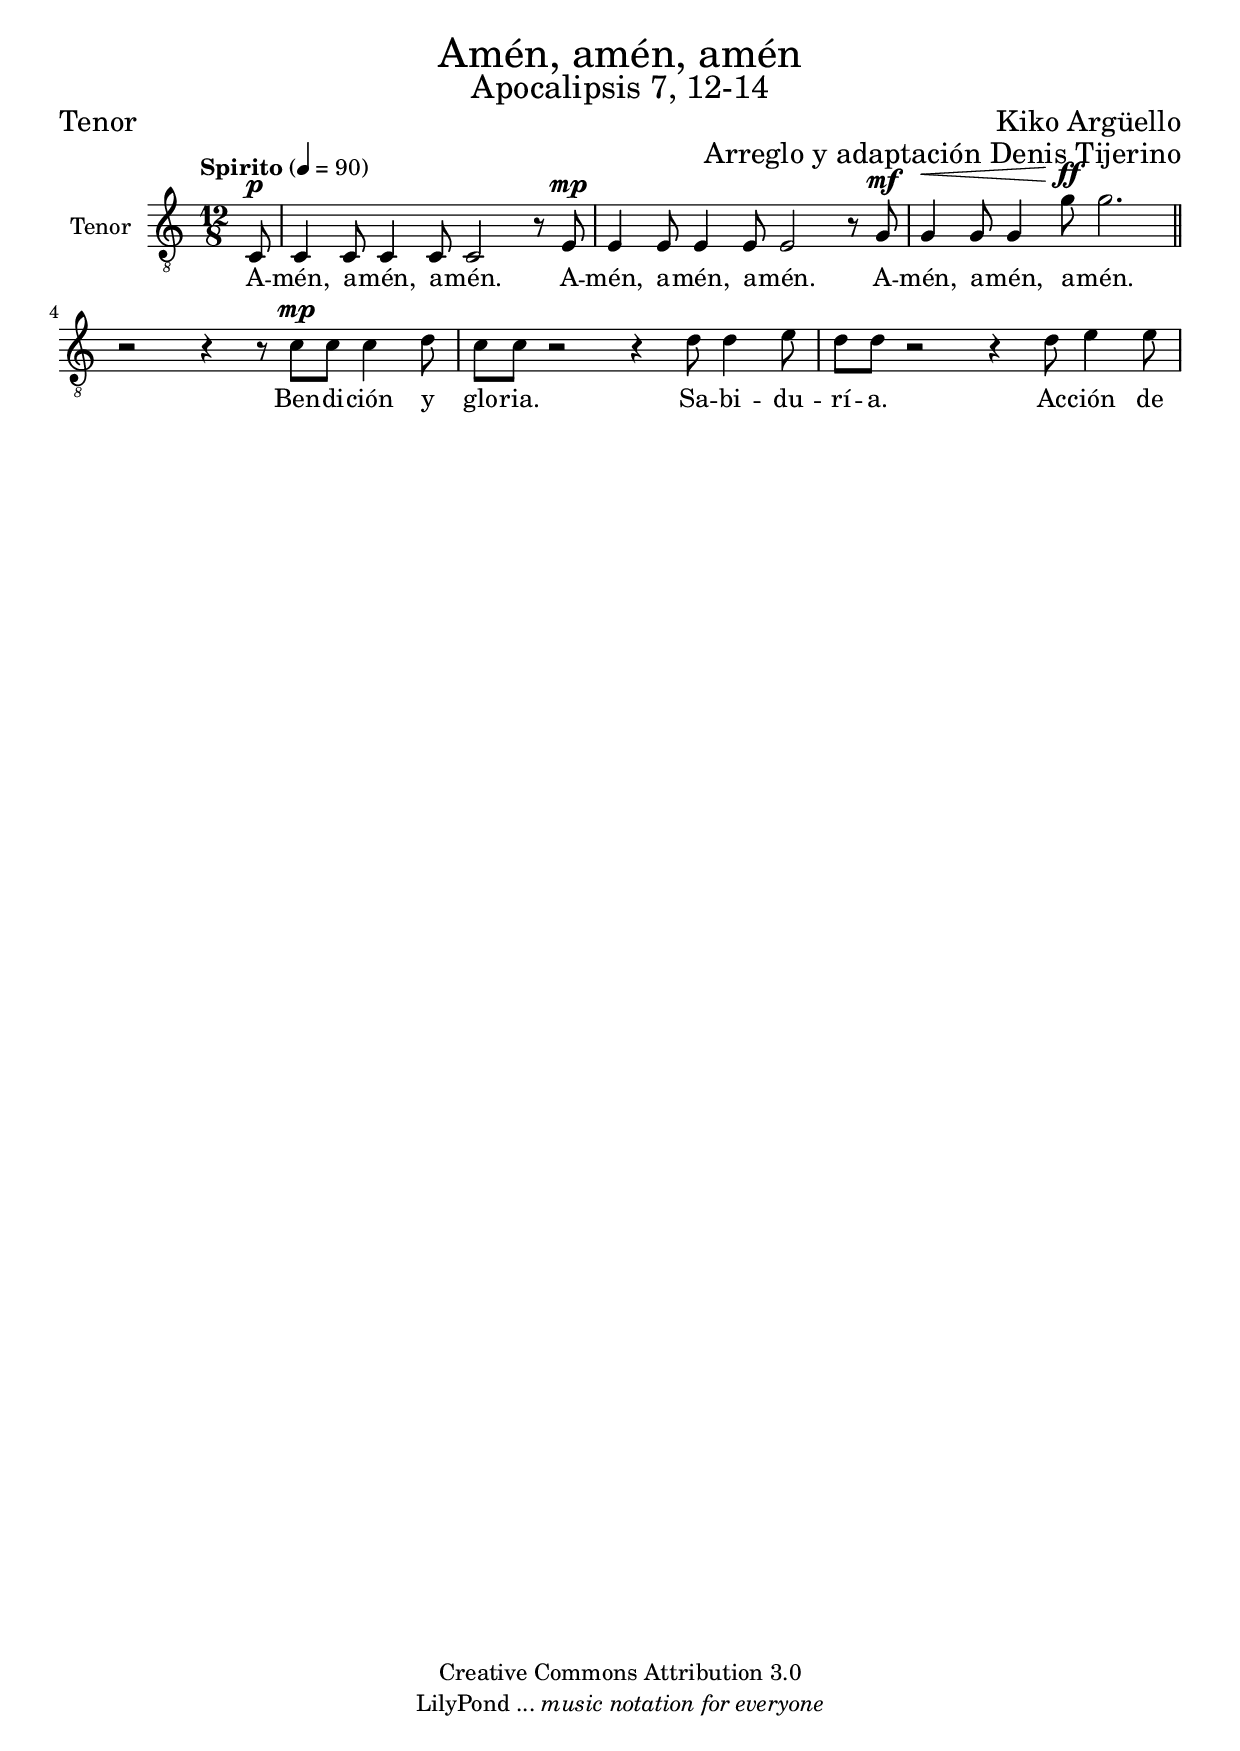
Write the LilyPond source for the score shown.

% Hatikva - Arpa
% by serachsam

\language "espanol"
\version "2.23.2"

% --- Global parameters
%particle = 0
%jump = \break
%time = 4

% --- Includes
\include "global.ily"
\include "tenor.ily"
% \include "metronome.ily"

% --- Global size
%#(set-global-staff-size \size)

% --- Header
\markup { \fill-line { \center-column { \fontsize #5 \title \fontsize #3 \subtitle } } }
\markup { \fill-line { \fontsize #2 "Tenor" \right-column { \fontsize #2 \autor } } }
\markup { \fill-line { "" \right-column { \fontsize #2 \arranger } } }
\markup { \fill-line { "" \right-column { \fontsize #2 \other } } }
\header {
  %dedication = "Dedication (dedicatoria)"
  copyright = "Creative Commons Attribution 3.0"
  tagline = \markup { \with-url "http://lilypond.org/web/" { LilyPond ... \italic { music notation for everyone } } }
  breakbefore = ##t
}

% --- Music

% --- Harmony

% --- Sheet
\score {
  <<
    \new Staff {
      <<
        \set Staff.instrumentName = "Tenor"
        \set Staff.midiInstrument = #"choir aahs"
        %\set Staff.midiMaximumVolume = #1.5
        <<
          \new Voice = "tenor" { << \global \tenor >> }
          \new Lyrics \lyricsto "tenor" { \tenor-lyrics }
        >>
      >>
    }
  >>
  \midi {}
  \layout {}
}

% --- Paper
\paper{
  #(set-default-paper-size "letter")
  page-breaking = #ly:page-turn-breaking
}
